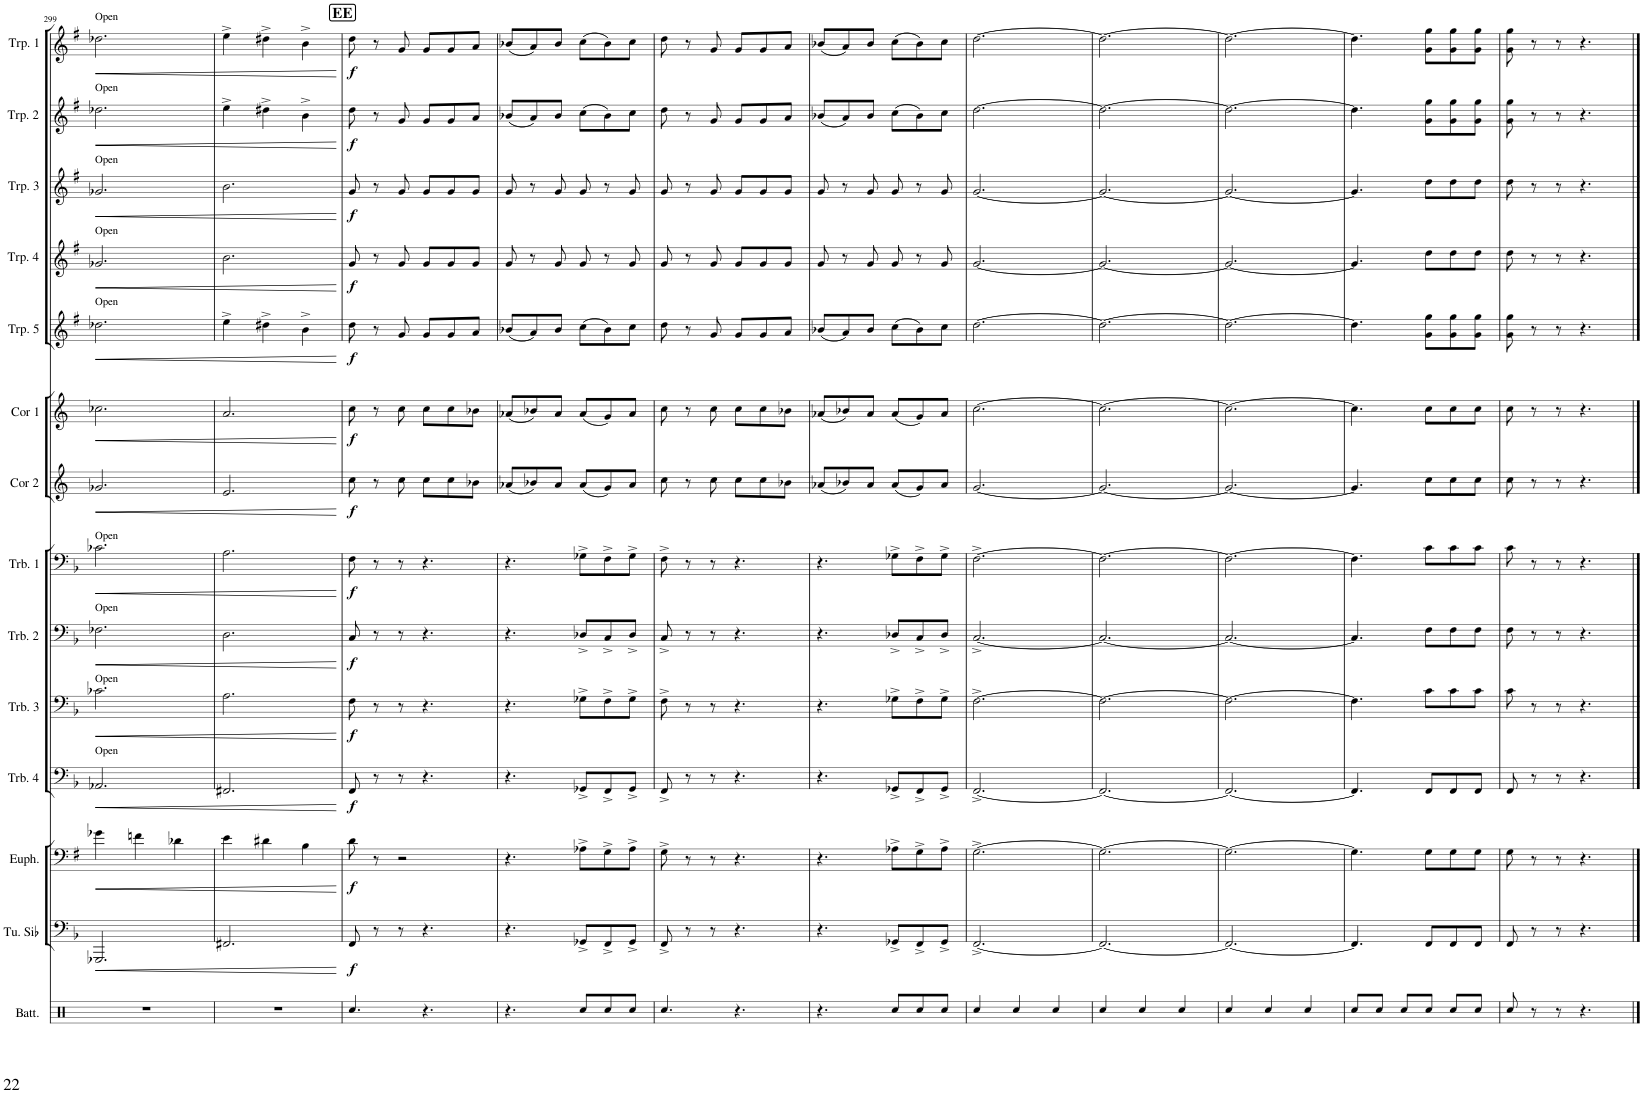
**kern	**kern	**dynam	**kern	**dynam	**kern	**dynam	**kern	**dynam	**kern	**dynam	**kern	**dynam	**kern	**dynam	**kern	**dynam	**kern	**dynam	**kern	**dynam	**kern	**dynam	**kern	**dynam	**kern	**dynam
*part14	*part13	*part13	*part12	*part12	*part11	*part11	*part10	*part10	*part9	*part9	*part8	*part8	*part7	*part7	*part6	*part6	*part5	*part5	*part4	*part4	*part3	*part3	*part2	*part2	*part1	*part1
*staff14	*staff13	*staff13	*staff12	*staff12	*staff11	*staff11	*staff10	*staff10	*staff9	*staff9	*staff8	*staff8	*staff7	*staff7	*staff6	*staff6	*staff5	*staff5	*staff4	*staff4	*staff3	*staff3	*staff2	*staff2	*staff1	*staff1
*I"Batterie	*I"Tuba en Sib	*	*I"Euphonium	*	*I"Trombone 4	*	*I"Trombone 3	*	*I"Trombone 2	*	*I"Trombone 1	*	*I"Cor 2	*	*I"Cor 1	*	*I"Trompette 5	*	*I"Trompette 4	*	*I"Trompette 3	*	*I"Trompette 2	*	*I"Trompette 1	*
*I'Batt.	*I'Tu. Sib	*	*I'Euph.	*	*I'Trb. 4	*	*I'Trb. 3	*	*I'Trb. 2	*	*I'Trb. 1	*	*I'Cor 2	*	*I'Cor 1	*	*I'Trp. 5	*	*I'Trp. 4	*	*I'Trp. 3	*	*I'Trp. 2	*	*I'Trp. 1	*
!!LO:PB:g=z
*clefX	*clefF4	*	*clefF4	*	*clefF4	*	*clefF4	*	*clefF4	*	*clefF4	*	*clefG2	*	*clefG2	*	*clefG2	*	*clefG2	*	*clefG2	*	*clefG2	*	*clefG2	*
*	*	*	*Trd1c2	*	*	*	*	*	*	*	*	*	*Trd4c7	*	*Trd4c7	*	*Trd1c2	*	*Trd1c2	*	*Trd1c2	*	*Trd1c2	*	*Trd1c2	*
*k[]	*k[b-]	*	*k[f#]	*	*k[b-]	*	*k[b-]	*	*k[b-]	*	*k[b-]	*	*k[]	*	*k[]	*	*k[f#]	*	*k[f#]	*	*k[f#]	*	*k[f#]	*	*k[f#]	*
*M6/8	*M6/8	*	*M6/8	*	*M6/8	*	*M6/8	*	*M6/8	*	*M6/8	*	*M6/8	*	*M6/8	*	*M6/8	*	*M6/8	*	*M6/8	*	*M6/8	*	*M6/8	*
=299	=299	=299	=299	=299	=299	=299	=299	=299	=299	=299	=299	=299	=299	=299	=299	=299	=299	=299	=299	=299	=299	=299	=299	=299	=299	=299
!	!	!	!	!	!	!	!	!	!	!	!	!	!	!	!	!	!	!	!	!	!	!	!	!	!LO:TX:a:t=Open	!
!	!	!	!	!	!	!	!	!	!	!	!	!	!	!	!	!	!	!	!	!	!	!	!LO:TX:a:t=Open	!	!	!
!	!	!	!	!	!	!	!	!	!	!	!	!	!	!	!	!	!	!	!	!	!LO:TX:a:t=Open	!	!	!	!	!
!	!	!	!	!	!	!	!	!	!	!	!	!	!	!	!	!	!	!	!LO:TX:a:t=Open	!	!	!	!	!	!	!
!	!	!	!	!	!	!	!	!	!	!	!	!	!	!	!	!	!LO:TX:a:t=Open	!	!	!	!	!	!	!	!	!
!	!	!	!	!	!	!	!	!	!	!	!LO:TX:a:t=Open	!	!	!	!	!	!	!	!	!	!	!	!	!	!	!
!	!	!	!	!	!	!	!	!	!LO:TX:a:t=Open	!	!	!	!	!	!	!	!	!	!	!	!	!	!	!	!	!
!	!	!	!	!	!	!	!LO:TX:a:t=Open	!	!	!	!	!	!	!	!	!	!	!	!	!	!	!	!	!	!	!
!	!	!	!	!	!LO:TX:a:t=Open	!	!	!	!	!	!	!	!	!	!	!	!	!	!	!	!	!	!	!	!	!
!	!	!LO:HP:b	!	!LO:HP:b	!	!LO:HP:b	!	!LO:HP:b	!	!LO:HP:b	!	!LO:HP:b	!	!LO:HP:b	!	!LO:HP:b	!	!LO:HP:b	!	!LO:HP:b	!	!LO:HP:b	!	!LO:HP:b	!	!LO:HP:b
2.r	2.GGG-X/	<	4g-X\	<	2.AA-X/	<	2.c-X\	<	2.F-X\	<	2.c-X\	<	2.g-X/	<	2.cc-X\	<	2.dd-X\	<	2.g-X/	<	2.g-X/	<	2.dd-X\	<	2.dd-X\	<
.	.	.	4fn\	.	.	.	.	.	.	.	.	.	.	.	.	.	.	.	.	.	.	.	.	.	.	.
.	.	.	4d-X\	.	.	.	.	.	.	.	.	.	.	.	.	.	.	.	.	.	.	.	.	.	.	.
=300	=300	=300	=300	=300	=300	=300	=300	=300	=300	=300	=300	=300	=300	=300	=300	=300	=300	=300	=300	=300	=300	=300	=300	=300	=300	=300
2.r	2.FF#X/	.	4e\	.	2.FF#X/	.	2.A\	.	2.D\	.	2.A\	.	2.e/	.	2.a/	.	4ee^\	.	2.b\	.	2.b\	.	4ee^\	.	4ee^\	.
.	.	.	4d#X\	.	.	.	.	.	.	.	.	.	.	.	.	.	4dd#X^\	.	.	.	.	.	4dd#X^\	.	4dd#X^\	.
.	.	.	4B\	.	.	.	.	.	.	.	.	.	.	.	.	.	4b^\	.	.	.	.	.	4b^\	.	4b^\	.
.	.	[	.	[	.	[	.	[	.	[	.	[	.	[	.	[	.	[	.	[	.	[	.	[	.	[
!!LO:REH:place=s1:a:B:cj:fs=14:t=EE
=301	=301	=301	=301	=301	=301	=301	=301	=301	=301	=301	=301	=301	=301	=301	=301	=301	=301	=301	=301	=301	=301	=301	=301	=301	=301	=301
!	!	!LO:DY:b	!	!LO:DY:b	!	!LO:DY:b	!	!LO:DY:b	!	!LO:DY:b	!	!LO:DY:b	!	!LO:DY:b	!	!LO:DY:b	!	!LO:DY:b	!	!LO:DY:b	!	!LO:DY:b	!	!LO:DY:b	!	!LO:DY:b
4.Rcc/	8FF/	f	8d\	f	8FF/	f	8F\	f	8C/	f	8F\	f	8cc\	f	8cc\	f	8dd\	f	8g/	f	8g/	f	8dd\	f	8dd\	f
.	8r	.	8r	.	8r	.	8r	.	8r	.	8r	.	8r	.	8r	.	8r	.	8r	.	8r	.	8r	.	8r	.
.	8r	.	2r	.	8r	.	8r	.	8r	.	8r	.	8cc\	.	8cc\	.	8g/	.	8g/	.	8g/	.	8g/	.	8g/	.
4.r	4.r	.	.	.	4.r	.	4.r	.	4.r	.	4.r	.	8cc\L	.	8cc\L	.	8g/L	.	8g/L	.	8g/L	.	8g/L	.	8g/L	.
.	.	.	.	.	.	.	.	.	.	.	.	.	8cc\	.	8cc\	.	8g/	.	8g/	.	8g/	.	8g/	.	8g/	.
.	.	.	.	.	.	.	.	.	.	.	.	.	8b-X\J	.	8b-X\J	.	8a/J	.	8g/J	.	8g/J	.	8a/J	.	8a/J	.
=302	=302	=302	=302	=302	=302	=302	=302	=302	=302	=302	=302	=302	=302	=302	=302	=302	=302	=302	=302	=302	=302	=302	=302	=302	=302	=302
4.r	4.r	.	4.r	.	4.r	.	4.r	.	4.r	.	4.r	.	(8a-X/L	.	(8a-X/L	.	(8b-X/L	.	8g/	.	8g/	.	(8b-X/L	.	(8b-X/L	.
.	.	.	.	.	.	.	.	.	.	.	.	.	8b-X/)	.	8b-X/)	.	8a/)	.	8r	.	8r	.	8a/)	.	8a/)	.
.	.	.	.	.	.	.	.	.	.	.	.	.	8a-/J	.	8a-/J	.	8b-/J	.	8g/	.	8g/	.	8b-/J	.	8b-/J	.
8Rcc/L	8GG-X^/L	.	8A-X^\L	.	8GG-X^/L	.	8G-X^\L	.	8D-X^/L	.	8G-X^\L	.	(8a-/L	.	(8a-/L	.	(8cc\L	.	8g/	.	8g/	.	(8cc\L	.	(8cc\L	.
8Rcc/	8FF^/	.	8G^\	.	8FF^/	.	8F^\	.	8C^/	.	8F^\	.	8g/)	.	8g/)	.	8b-\)	.	8r	.	8r	.	8b-\)	.	8b-\)	.
8Rcc/J	8GG-^/J	.	8A-^\J	.	8GG-^/J	.	8G-^\J	.	8D-^/J	.	8G-^\J	.	8a-/J	.	8a-/J	.	8cc\J	.	8g/	.	8g/	.	8cc\J	.	8cc\J	.
=303	=303	=303	=303	=303	=303	=303	=303	=303	=303	=303	=303	=303	=303	=303	=303	=303	=303	=303	=303	=303	=303	=303	=303	=303	=303	=303
4.Rcc/	8FF^/	.	8G^\	.	8FF^/	.	8F^\	.	8C^/	.	8F^\	.	8cc\	.	8cc\	.	8dd\	.	8g/	.	8g/	.	8dd\	.	8dd\	.
.	8r	.	8r	.	8r	.	8r	.	8r	.	8r	.	8r	.	8r	.	8r	.	8r	.	8r	.	8r	.	8r	.
.	8r	.	8r	.	8r	.	8r	.	8r	.	8r	.	8cc\	.	8cc\	.	8g/	.	8g/	.	8g/	.	8g/	.	8g/	.
4.r	4.r	.	4.r	.	4.r	.	4.r	.	4.r	.	4.r	.	8cc\L	.	8cc\L	.	8g/L	.	8g/L	.	8g/L	.	8g/L	.	8g/L	.
.	.	.	.	.	.	.	.	.	.	.	.	.	8cc\	.	8cc\	.	8g/	.	8g/	.	8g/	.	8g/	.	8g/	.
.	.	.	.	.	.	.	.	.	.	.	.	.	8b-X\J	.	8b-X\J	.	8a/J	.	8g/J	.	8g/J	.	8a/J	.	8a/J	.
=304	=304	=304	=304	=304	=304	=304	=304	=304	=304	=304	=304	=304	=304	=304	=304	=304	=304	=304	=304	=304	=304	=304	=304	=304	=304	=304
4.r	4.r	.	4.r	.	4.r	.	4.r	.	4.r	.	4.r	.	(8a-X/L	.	(8a-X/L	.	(8b-X/L	.	8g/	.	8g/	.	(8b-X/L	.	(8b-X/L	.
.	.	.	.	.	.	.	.	.	.	.	.	.	8b-X/)	.	8b-X/)	.	8a/)	.	8r	.	8r	.	8a/)	.	8a/)	.
.	.	.	.	.	.	.	.	.	.	.	.	.	8a-/J	.	8a-/J	.	8b-/J	.	8g/	.	8g/	.	8b-/J	.	8b-/J	.
8Rcc/L	8GG-X^/L	.	8A-X^\L	.	8GG-X^/L	.	8G-X^\L	.	8D-X^/L	.	8G-X^\L	.	(8a-/L	.	(8a-/L	.	(8cc\L	.	8g/	.	8g/	.	(8cc\L	.	(8cc\L	.
8Rcc/	8FF^/	.	8G^\	.	8FF^/	.	8F^\	.	8C^/	.	8F^\	.	8g/)	.	8g/)	.	8b-\)	.	8r	.	8r	.	8b-\)	.	8b-\)	.
8Rcc/J	8GG-^/J	.	8A-^\J	.	8GG-^/J	.	8G-^\J	.	8D-^/J	.	8G-^\J	.	8a-/J	.	8a-/J	.	8cc\J	.	8g/	.	8g/	.	8cc\J	.	8cc\J	.
=305	=305	=305	=305	=305	=305	=305	=305	=305	=305	=305	=305	=305	=305	=305	=305	=305	=305	=305	=305	=305	=305	=305	=305	=305	=305	=305
4Rcc/	[2.FF^/	.	[2.G^\	.	[2.FF^/	.	[2.F^\	.	[2.C^/	.	[2.F^\	.	[2.g/	.	[2.cc\	.	[2.dd\	.	[2.g/	.	[2.g/	.	[2.dd\	.	[2.dd\	.
4Rcc/	.	.	.	.	.	.	.	.	.	.	.	.	.	.	.	.	.	.	.	.	.	.	.	.	.	.
4Rcc/	.	.	.	.	.	.	.	.	.	.	.	.	.	.	.	.	.	.	.	.	.	.	.	.	.	.
=306	=306	=306	=306	=306	=306	=306	=306	=306	=306	=306	=306	=306	=306	=306	=306	=306	=306	=306	=306	=306	=306	=306	=306	=306	=306	=306
4Rcc/	2.FF/_	.	2.G\_	.	2.FF/_	.	2.F\_	.	2.C/_	.	2.F\_	.	2.g/_	.	2.cc\_	.	2.dd\_	.	2.g/_	.	2.g/_	.	2.dd\_	.	2.dd\_	.
4Rcc/	.	.	.	.	.	.	.	.	.	.	.	.	.	.	.	.	.	.	.	.	.	.	.	.	.	.
4Rcc/	.	.	.	.	.	.	.	.	.	.	.	.	.	.	.	.	.	.	.	.	.	.	.	.	.	.
=307	=307	=307	=307	=307	=307	=307	=307	=307	=307	=307	=307	=307	=307	=307	=307	=307	=307	=307	=307	=307	=307	=307	=307	=307	=307	=307
4Rcc/	2.FF/_	.	2.G\_	.	2.FF/_	.	2.F\_	.	2.C/_	.	2.F\_	.	2.g/_	.	2.cc\_	.	2.dd\_	.	2.g/_	.	2.g/_	.	2.dd\_	.	2.dd\_	.
4Rcc/	.	.	.	.	.	.	.	.	.	.	.	.	.	.	.	.	.	.	.	.	.	.	.	.	.	.
4Rcc/	.	.	.	.	.	.	.	.	.	.	.	.	.	.	.	.	.	.	.	.	.	.	.	.	.	.
=308	=308	=308	=308	=308	=308	=308	=308	=308	=308	=308	=308	=308	=308	=308	=308	=308	=308	=308	=308	=308	=308	=308	=308	=308	=308	=308
8Rcc/L	4.FF/]	.	4.G\]	.	4.FF/]	.	4.F\]	.	4.C/]	.	4.F\]	.	4.g/]	.	4.cc\]	.	4.dd\]	.	4.g/]	.	4.g/]	.	4.dd\]	.	4.dd\]	.
8Rcc/J	.	.	.	.	.	.	.	.	.	.	.	.	.	.	.	.	.	.	.	.	.	.	.	.	.	.
8Rcc/L	.	.	.	.	.	.	.	.	.	.	.	.	.	.	.	.	.	.	.	.	.	.	.	.	.	.
8Rcc/J	8FF/L	.	8G\L	.	8FF/L	.	8c\L	.	8F\L	.	8c\L	.	8cc\L	.	8cc\L	.	8g\ 8gg\L	.	8dd\L	.	8dd\L	.	8g\ 8gg\L	.	8g\ 8gg\L	.
8Rcc/L	8FF/	.	8G\	.	8FF/	.	8c\	.	8F\	.	8c\	.	8cc\	.	8cc\	.	8g\ 8gg\	.	8dd\	.	8dd\	.	8g\ 8gg\	.	8g\ 8gg\	.
8Rcc/J	8FF/J	.	8G\J	.	8FF/J	.	8c\J	.	8F\J	.	8c\J	.	8cc\J	.	8cc\J	.	8g\ 8gg\J	.	8dd\J	.	8dd\J	.	8g\ 8gg\J	.	8g\ 8gg\J	.
=309	=309	=309	=309	=309	=309	=309	=309	=309	=309	=309	=309	=309	=309	=309	=309	=309	=309	=309	=309	=309	=309	=309	=309	=309	=309	=309
8Rcc/	8FF/	.	8G\	.	8FF/	.	8c\	.	8F\	.	8c\	.	8cc\	.	8cc\	.	8g\ 8gg\	.	8dd\	.	8dd\	.	8g\ 8gg\	.	8g\ 8gg\	.
8r	8r	.	8r	.	8r	.	8r	.	8r	.	8r	.	8r	.	8r	.	8r	.	8r	.	8r	.	8r	.	8r	.
8r	8r	.	8r	.	8r	.	8r	.	8r	.	8r	.	8r	.	8r	.	8r	.	8r	.	8r	.	8r	.	8r	.
4.r	4.r	.	4.r	.	4.r	.	4.r	.	4.r	.	4.r	.	4.r	.	4.r	.	4.r	.	4.r	.	4.r	.	4.r	.	4.r	.
==	==	==	==	==	==	==	==	==	==	==	==	==	==	==	==	==	==	==	==	==	==	==	==	==	==	==
*-	*-	*-	*-	*-	*-	*-	*-	*-	*-	*-	*-	*-	*-	*-	*-	*-	*-	*-	*-	*-	*-	*-	*-	*-	*-	*-
